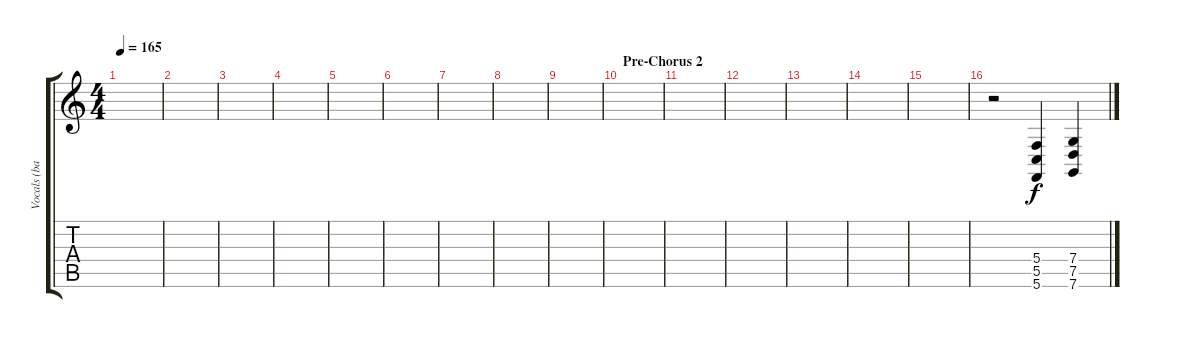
\track ("Vocals (back-up)" "Vocals (ba") {instrument lead2sawtooth}
\staff {score tabs}
\tuning (D4 A3 F3 C3 G2 C2) {hide}
\ts (4 4)
\tempo 165
\clef g2
\ks c
|
|
|
|
|
|
|
|
|
\section ("" "Pre-Chorus 2")
|
|
|
|
|
|
r.2 (5.4 5.5 5.6).4 (7.4 7.5 7.6).4
